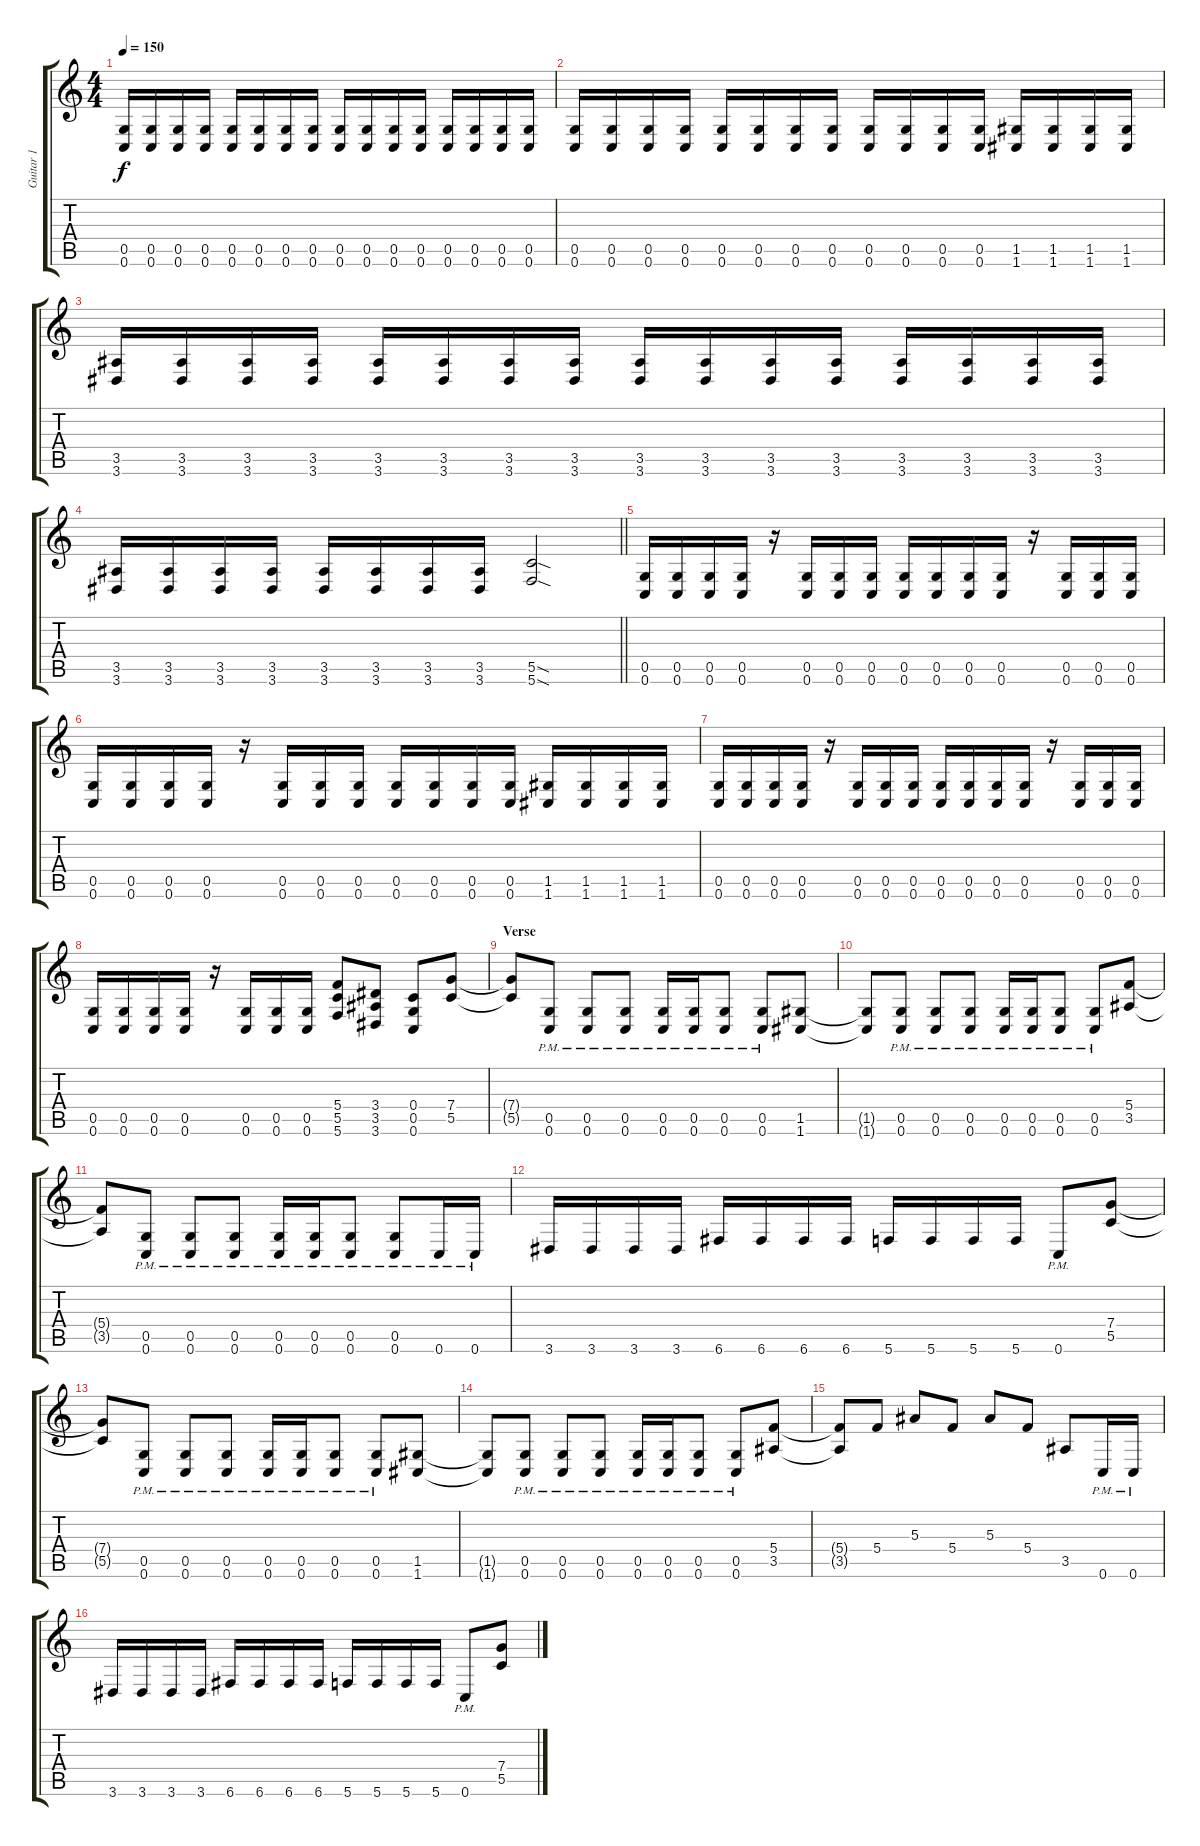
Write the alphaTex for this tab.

\track ("Guitar 1" "Guitar 1") {instrument distortionguitar}
\staff {score tabs}
\tuning (D4 A3 F3 C3 G2 C2) {hide}
\ts (4 4)
\tempo 150
\clef g2
\ks c
(0.5 0.6).16{dy f} (0.5 0.6).16 (0.5 0.6).16 (0.5 0.6).16 (0.5 0.6).16 (0.5 0.6).16 (0.5 0.6).16 (0.5 0.6).16 (0.5 0.6).16 (0.5 0.6).16 (0.5 0.6).16 (0.5 0.6).16 (0.5 0.6).16 (0.5 0.6).16 (0.5 0.6).16 (0.5 0.6).16 |
(0.5 0.6).16 (0.5 0.6).16 (0.5 0.6).16 (0.5 0.6).16 (0.5 0.6).16 (0.5 0.6).16 (0.5 0.6).16 (0.5 0.6).16 (0.5 0.6).16 (0.5 0.6).16 (0.5 0.6).16 (0.5 0.6).16 (1.5 1.6).16 (1.5 1.6).16 (1.5 1.6).16 (1.5 1.6).16 |
(3.5 3.6).16 (3.5 3.6).16 (3.5 3.6).16 (3.5 3.6).16 (3.5 3.6).16 (3.5 3.6).16 (3.5 3.6).16 (3.5 3.6).16 (3.5 3.6).16 (3.5 3.6).16 (3.5 3.6).16 (3.5 3.6).16 (3.5 3.6).16 (3.5 3.6).16 (3.5 3.6).16 (3.5 3.6).16 |
\barLineRight lightlight
(3.5 3.6).16 (3.5 3.6).16 (3.5 3.6).16 (3.5 3.6).16 (3.5 3.6).16 (3.5 3.6).16 (3.5 3.6).16 (3.5 3.6).16 (5.5{sod} 5.6{sod}).2 |
(0.5 0.6).16 (0.5 0.6).16 (0.5 0.6).16 (0.5 0.6).16 r.16 (0.5 0.6).16 (0.5 0.6).16 (0.5 0.6).16 (0.5 0.6).16 (0.5 0.6).16 (0.5 0.6).16 (0.5 0.6).16 r.16 (0.5 0.6).16 (0.5 0.6).16 (0.5 0.6).16 |
(0.5 0.6).16 (0.5 0.6).16 (0.5 0.6).16 (0.5 0.6).16 r.16 (0.5 0.6).16 (0.5 0.6).16 (0.5 0.6).16 (0.5 0.6).16 (0.5 0.6).16 (0.5 0.6).16 (0.5 0.6).16 (1.5 1.6).16 (1.5 1.6).16 (1.5 1.6).16 (1.5 1.6).16 |
(0.5 0.6).16 (0.5 0.6).16 (0.5 0.6).16 (0.5 0.6).16 r.16 (0.5 0.6).16 (0.5 0.6).16 (0.5 0.6).16 (0.5 0.6).16 (0.5 0.6).16 (0.5 0.6).16 (0.5 0.6).16 r.16 (0.5 0.6).16 (0.5 0.6).16 (0.5 0.6).16 |
(0.5 0.6).16 (0.5 0.6).16 (0.5 0.6).16 (0.5 0.6).16 r.16 (0.5 0.6).16 (0.5 0.6).16 (0.5 0.6).16 (5.4 5.5 5.6).8 (3.4 3.5 3.6).8 (0.4 0.5 0.6).8 (7.4 5.5).8 |
\section ("" "Verse")
(7.4{t} 5.5{t}).8 (0.5{pm} 0.6{pm}).8 (0.5{pm} 0.6{pm}).8 (0.5{pm} 0.6{pm}).8 (0.5{pm} 0.6{pm}).16 (0.5{pm} 0.6{pm}).16 (0.5{pm} 0.6{pm}).8 (0.5{pm} 0.6{pm}).8 (1.5 1.6).8 |
(1.5{t} 1.6{t}).8 (0.5{pm} 0.6{pm}).8 (0.5{pm} 0.6{pm}).8 (0.5{pm} 0.6{pm}).8 (0.5{pm} 0.6{pm}).16 (0.5{pm} 0.6{pm}).16 (0.5{pm} 0.6{pm}).8 (0.5{pm} 0.6{pm}).8 (5.4 3.5).8 |
(5.4{t} 3.5{t}).8 (0.5{pm} 0.6{pm}).8 (0.5{pm} 0.6{pm}).8 (0.5{pm} 0.6{pm}).8 (0.5{pm} 0.6{pm}).16 (0.5{pm} 0.6{pm}).16 (0.5{pm} 0.6{pm}).8 (0.5{pm} 0.6{pm}).8 0.6{pm}.16 0.6{pm}.16 |
3.6.16 3.6.16 3.6.16 3.6.16 6.6.16 6.6.16 6.6.16 6.6.16 5.6.16 5.6.16 5.6.16 5.6.16 0.6{pm}.8 (7.4 5.5).8 |
(7.4{t} 5.5{t}).8 (0.5{pm} 0.6{pm}).8 (0.5{pm} 0.6{pm}).8 (0.5{pm} 0.6{pm}).8 (0.5{pm} 0.6{pm}).16 (0.5{pm} 0.6{pm}).16 (0.5{pm} 0.6{pm}).8 (0.5{pm} 0.6{pm}).8 (1.5 1.6).8 |
(1.5{t} 1.6{t}).8 (0.5{pm} 0.6{pm}).8 (0.5{pm} 0.6{pm}).8 (0.5{pm} 0.6{pm}).8 (0.5{pm} 0.6{pm}).16 (0.5{pm} 0.6{pm}).16 (0.5{pm} 0.6{pm}).8 (0.5{pm} 0.6{pm}).8 (5.4 3.5).8 |
(5.4{t} 3.5{t}).8 5.4.8 5.3.8 5.4.8 5.3.8 5.4.8 3.5.8 0.6{pm}.16 0.6{pm}.16 |
3.6.16 3.6.16 3.6.16 3.6.16 6.6.16 6.6.16 6.6.16 6.6.16 5.6.16 5.6.16 5.6.16 5.6.16 0.6{pm}.8 (7.4 5.5).8
